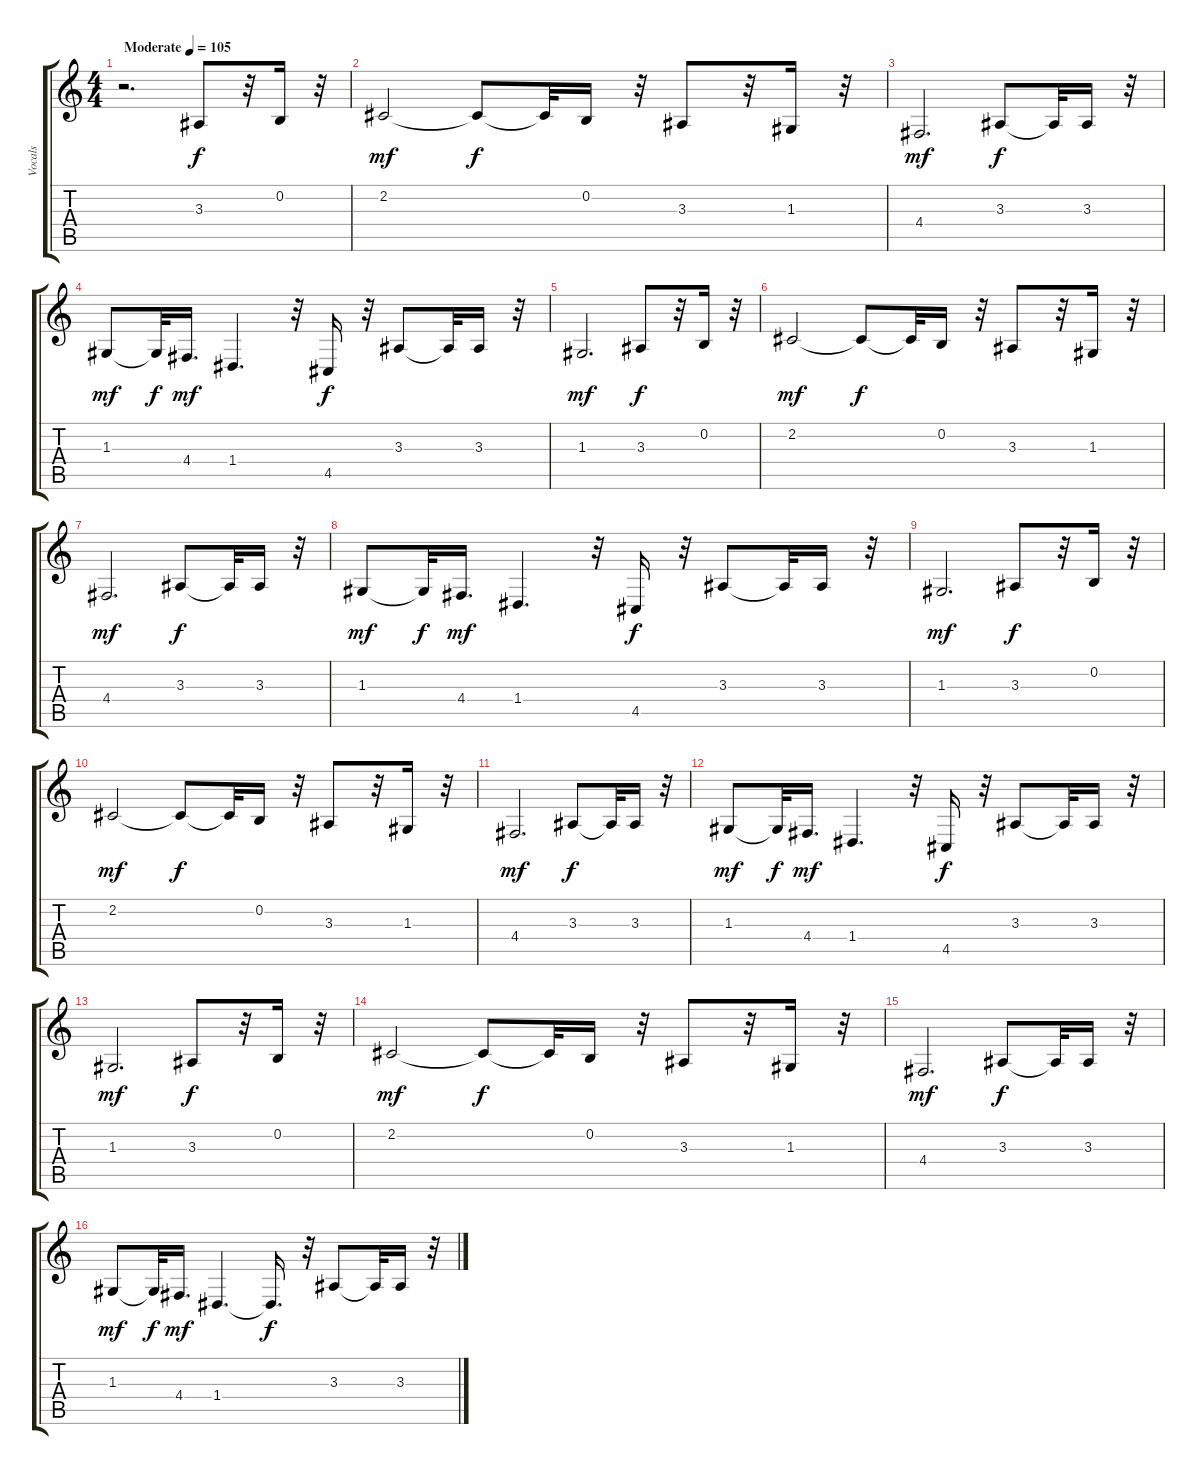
\track ("Vocals" "Vocals") {instrument recorder}
\staff {score tabs}
\tuning (E4 B3 G3 D3 A2 E2) {hide}
\ts (4 4)
\tempo (105 "Moderate")
\tempo 104
\tempo (105 "Moderate")
\clef g2
\ks c
r.2{d dy f instrument recorder} 3.3.8{volume 12} r.32 0.2.16 r.32 |
2.2.2{dy mf} 2.2{t}.8{dy f} 2.2{t}.32 0.2.16{volume 12} r.32 3.3.8 r.32 1.3.16 r.32 |
4.4.2{d dy mf} 3.3.8{dy f volume 12} 3.3{t}.32 3.3.16 r.32 |
1.3.8{dy mf} 1.3{t}.32{dy f} 4.4.16{d dy mf} 1.4.4{d} r.32 4.5.16{dy f} r.32 3.3.8 3.3{t}.32 3.3.16 r.32 |
1.3.2{d dy mf} 3.3.8{dy f volume 12} r.32 0.2.16 r.32 |
2.2.2{dy mf} 2.2{t}.8{dy f} 2.2{t}.32 0.2.16{volume 12} r.32 3.3.8 r.32 1.3.16 r.32 |
4.4.2{d dy mf} 3.3.8{dy f volume 12} 3.3{t}.32 3.3.16 r.32 |
1.3.8{dy mf} 1.3{t}.32{dy f} 4.4.16{d dy mf} 1.4.4{d} r.32 4.5.16{dy f} r.32 3.3.8 3.3{t}.32 3.3.16 r.32 |
1.3.2{d dy mf} 3.3.8{dy f volume 12} r.32 0.2.16 r.32 |
2.2.2{dy mf} 2.2{t}.8{dy f} 2.2{t}.32 0.2.16{volume 12} r.32 3.3.8 r.32 1.3.16 r.32 |
4.4.2{d dy mf} 3.3.8{dy f volume 12} 3.3{t}.32 3.3.16 r.32 |
1.3.8{dy mf} 1.3{t}.32{dy f} 4.4.16{d dy mf} 1.4.4{d} r.32 4.5.16{dy f} r.32 3.3.8 3.3{t}.32 3.3.16 r.32 |
1.3.2{d dy mf} 3.3.8{dy f volume 12} r.32 0.2.16 r.32 |
2.2.2{dy mf} 2.2{t}.8{dy f} 2.2{t}.32 0.2.16{volume 12} r.32 3.3.8 r.32 1.3.16 r.32 |
4.4.2{d dy mf} 3.3.8{dy f volume 12} 3.3{t}.32 3.3.16 r.32 |
1.3.8{dy mf} 1.3{t}.32{dy f} 4.4.16{d dy mf} 1.4.4{d} 1.4{t}.16{d dy f} r.32 3.3.8{volume 12} 3.3{t}.32 3.3.16 r.32
